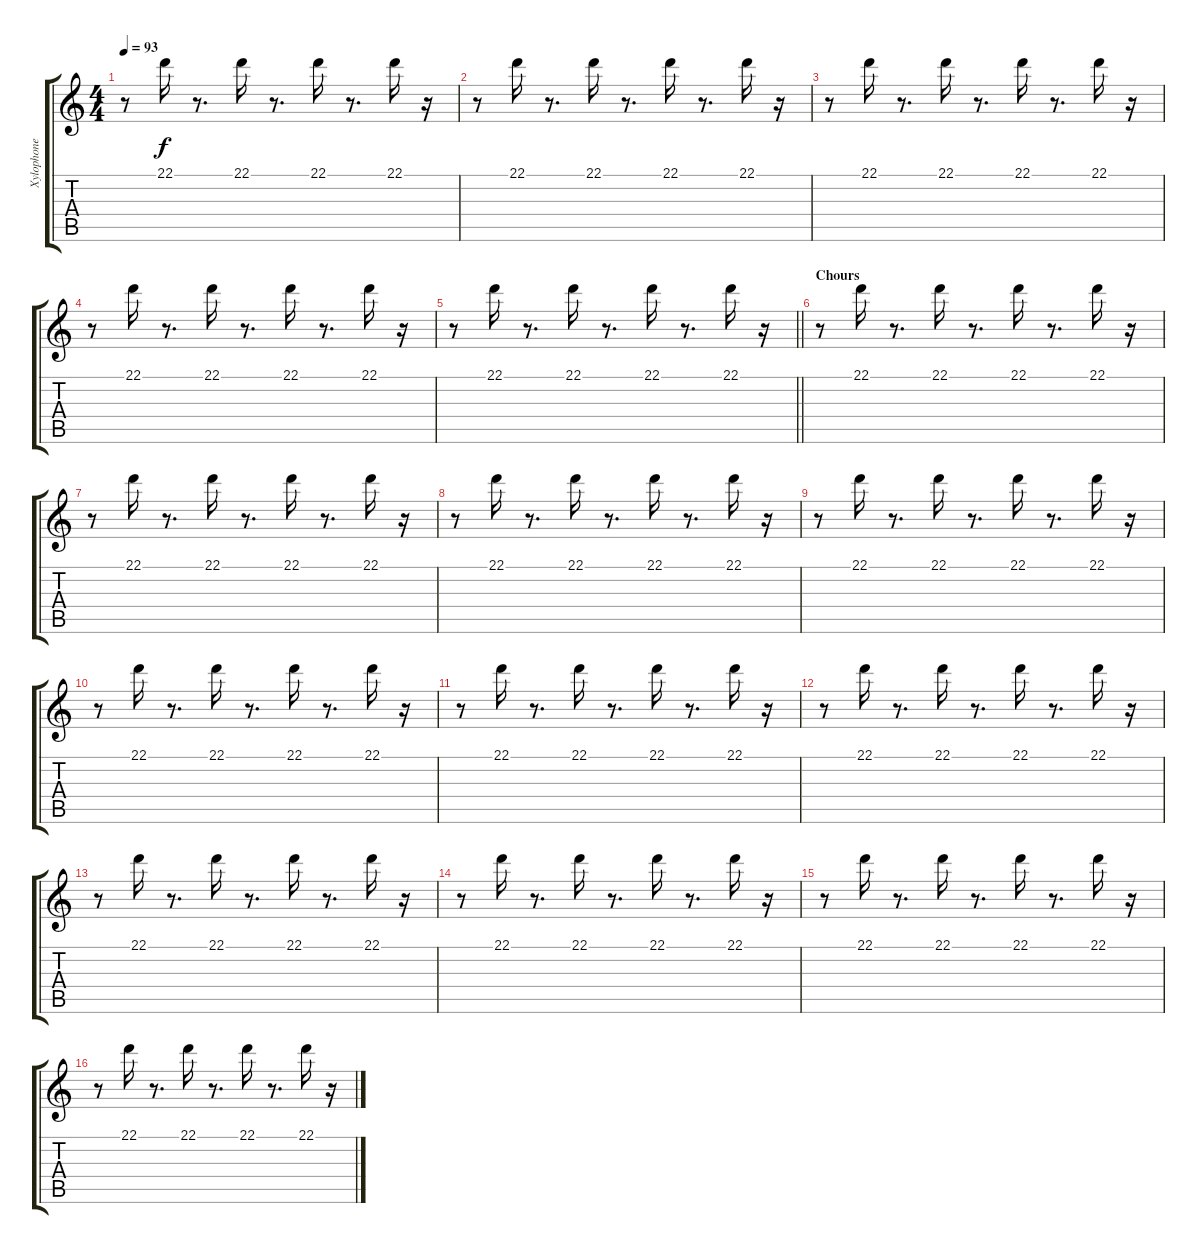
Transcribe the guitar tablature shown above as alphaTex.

\track ("Xylophone" "Xylophone") {instrument xylophone}
\staff {score tabs}
\tuning (E4 B3 G3 D3 A2 E2) {hide}
\ts (4 4)
\tempo 93
\clef g2
\ks c
r.8{dy f} 22.1.16 r.8{d} 22.1.16 r.8{d} 22.1.16 r.8{d} 22.1.16 r.16 |
r.8 22.1.16 r.8{d} 22.1.16 r.8{d} 22.1.16 r.8{d} 22.1.16 r.16 |
r.8 22.1.16 r.8{d} 22.1.16 r.8{d} 22.1.16 r.8{d} 22.1.16 r.16 |
r.8 22.1.16 r.8{d} 22.1.16 r.8{d} 22.1.16 r.8{d} 22.1.16 r.16 |
\barLineRight lightlight
r.8 22.1.16 r.8{d} 22.1.16 r.8{d} 22.1.16 r.8{d} 22.1.16 r.16 |
\section ("" "Chours")
r.8 22.1.16 r.8{d} 22.1.16 r.8{d} 22.1.16 r.8{d} 22.1.16 r.16 |
r.8 22.1.16 r.8{d} 22.1.16 r.8{d} 22.1.16 r.8{d} 22.1.16 r.16 |
r.8 22.1.16 r.8{d} 22.1.16 r.8{d} 22.1.16 r.8{d} 22.1.16 r.16 |
r.8 22.1.16 r.8{d} 22.1.16 r.8{d} 22.1.16 r.8{d} 22.1.16 r.16 |
r.8 22.1.16 r.8{d} 22.1.16 r.8{d} 22.1.16 r.8{d} 22.1.16 r.16 |
r.8 22.1.16 r.8{d} 22.1.16 r.8{d} 22.1.16 r.8{d} 22.1.16 r.16 |
r.8 22.1.16 r.8{d} 22.1.16 r.8{d} 22.1.16 r.8{d} 22.1.16 r.16 |
r.8 22.1.16 r.8{d} 22.1.16 r.8{d} 22.1.16 r.8{d} 22.1.16 r.16 |
r.8 22.1.16 r.8{d} 22.1.16 r.8{d} 22.1.16 r.8{d} 22.1.16 r.16 |
r.8 22.1.16 r.8{d} 22.1.16 r.8{d} 22.1.16 r.8{d} 22.1.16 r.16 |
r.8 22.1.16 r.8{d} 22.1.16 r.8{d} 22.1.16 r.8{d} 22.1.16 r.16
